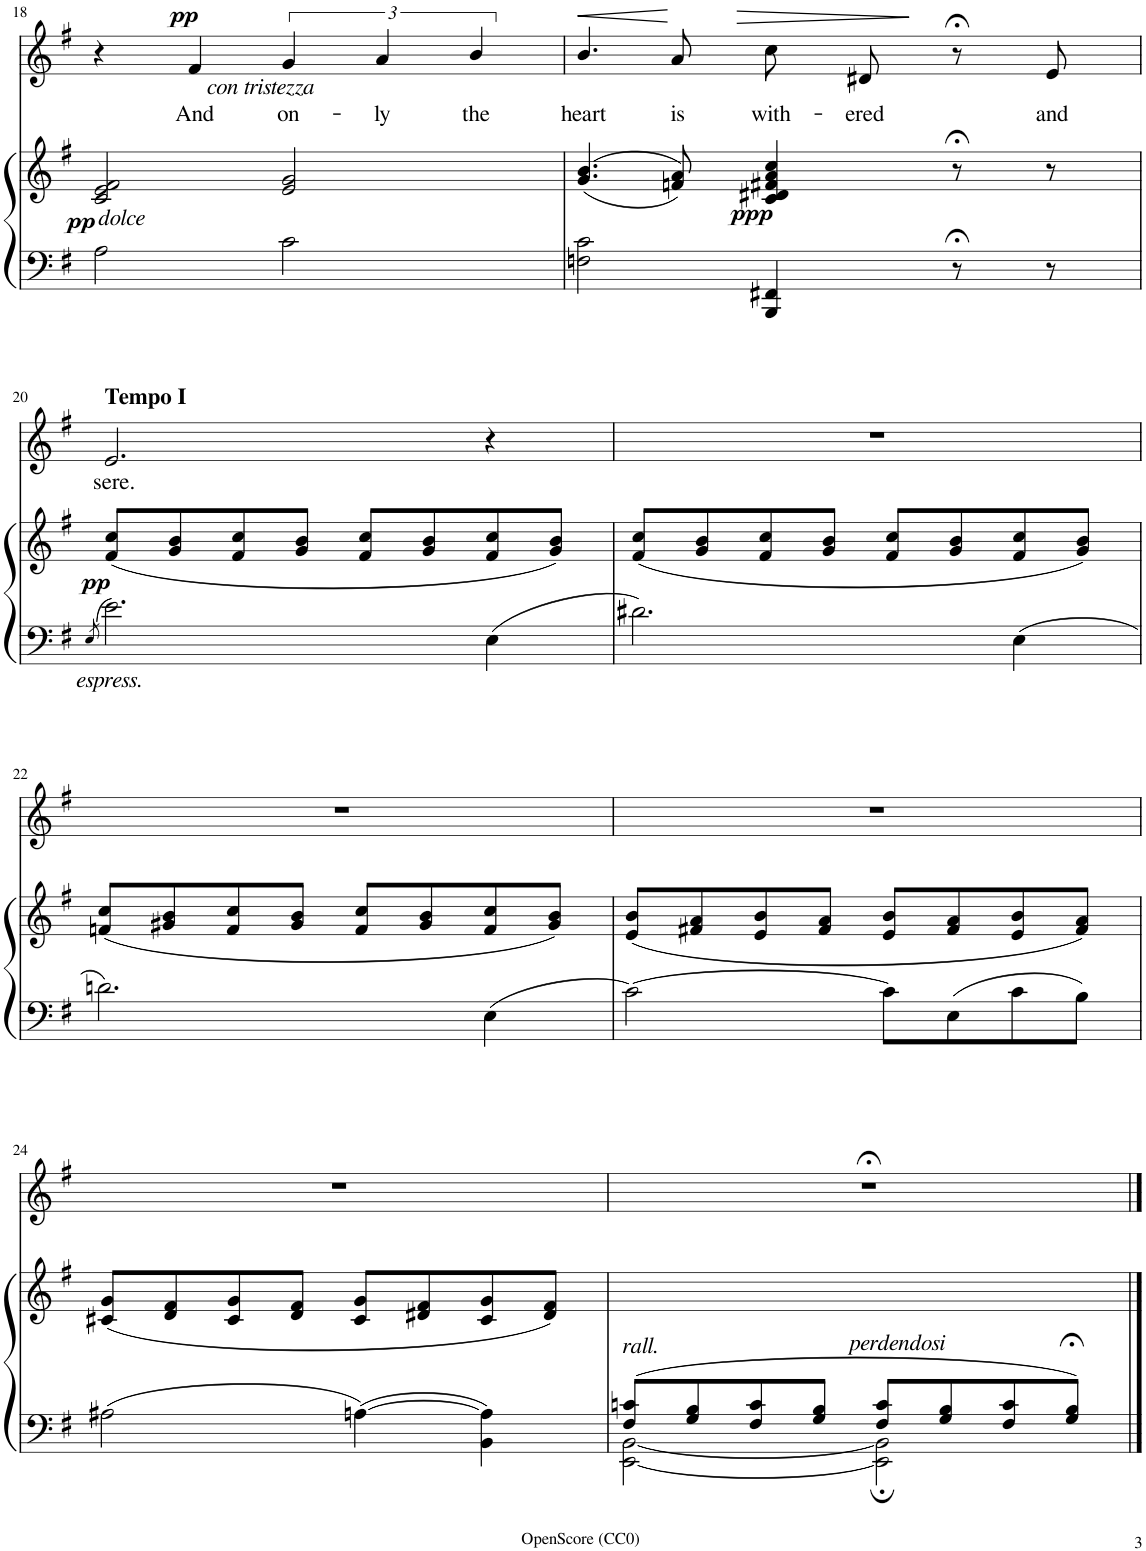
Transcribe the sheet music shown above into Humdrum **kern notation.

**kern	**kern	**dynam	**kern	**text	**dynam
*part2	*part2	*part2	*part1	*part1	*part1
*staff3	*staff2	*staff2/3	*staff1	*staff1	*staff1
*I"Piano	*	*	*I"Voice	*	*
*I'Pno	*	*	*	*	*
!!LO:PB:g=z
*clefF4	*clefG2	*	*clefG2	*	*
*k[f#]	*k[f#]	*	*k[f#]	*	*
*M4/4	*M4/4	*	*M4/4	*	*
*met(c)	*met(c)	*	*met(c)	*	*
=18	=18	=18	=18	=18	=18
!	!LO:TX:b:i:t=dolce	!	!	!	!
!	!	!LO:DY:b	!	!	!
2A\	2c/ 2e/ 2f#/	pp	4r	.	.
!	!	!	!LO:TX:b:i:t=con tristezza	!	!
!	!	!	!	!LO:LY:b	!LO:DY:a
.	.	.	4f#/	And	pp
!	!	!	!	!LO:LY:b	!
2c\	2e/ 2g/	.	6g/	on-	.
!	!	!	!	!LO:LY:b	!
.	.	.	6a/	-ly	.
!	!	!	!	!LO:LY:b	!
.	.	.	6b/	the	.
=19	=19	=19	=19	=19	=19
!	!	!	!	!LO:LY:b	!LO:HP:b
2Fn\ 2c\	(>(4.g/ 4.b/	.	4.b/	heart	<
!	!	!	!	!LO:LY:b	!
.	8fn/ 8a/))	.	8a/	is	[
!	!	!LO:DY:b	!	!LO:LY:b	!LO:HP:b
4BBB/ 4FF#X/	4c/ 4d#X/ 4f#X/ 4a/ 4cc/	ppp	8cc;</L	with-	>
!	!	!	!	!LO:LY:b	!
.	.	.	8d#X/J	-ered	.
8r;<	8r;<	.	8r;<	.	]
!	!	!	!	!LO:LY:b	!
8r	8r	.	8e/	and	.
!!LO:LB:g=z
=20	=20	=20	=20	=20	=20
8qE/	.	.	.	.	.
!	!	!	!LO:TX:a:B:t=Tempo I	!	!
!LO:TX:b:i:t=espress.	!	!	!	!	!
!	!	!LO:DY:b	!	!LO:LY:b	!
2.e\	(8f#/ 8cc/L	pp	2.e/	sere.	.
.	8g/ 8b/	.	.	.	.
.	8f#/ 8cc/	.	.	.	.
.	8g/ 8b/J	.	.	.	.
.	8f#/ 8cc/L	.	.	.	.
.	8g/ 8b/	.	.	.	.
4E\	8f#/ 8cc/	.	4r	.	.
.	8g/ 8b/J)	.	.	.	.
=21	=21	=21	=21	=21	=21
2.d#X\	(8f#/ 8cc/L	.	1r	.	.
.	8g/ 8b/	.	.	.	.
.	8f#/ 8cc/	.	.	.	.
.	8g/ 8b/J	.	.	.	.
.	8f#/ 8cc/L	.	.	.	.
.	8g/ 8b/	.	.	.	.
4E\	8f#/ 8cc/	.	.	.	.
.	8g/ 8b/J)	.	.	.	.
!!LO:LB:g=z
=22	=22	=22	=22	=22	=22
2.dn\	(8fn/ 8cc/L	.	1r	.	.
.	8g#X/ 8b/	.	.	.	.
.	8f/ 8cc/	.	.	.	.
.	8g#/ 8b/J	.	.	.	.
.	8f/ 8cc/L	.	.	.	.
.	8g#/ 8b/	.	.	.	.
4E\	8f/ 8cc/	.	.	.	.
.	8g#/ 8b/J)	.	.	.	.
=23	=23	=23	=23	=23	=23
[2c\	(8e/ 8b/L	.	1r	.	.
.	8f#X/ 8a/	.	.	.	.
.	8e/ 8b/	.	.	.	.
.	8f#/ 8a/J	.	.	.	.
8c\L]	8e/ 8b/L	.	.	.	.
8E\	8f#/ 8a/	.	.	.	.
8c\	8e/ 8b/	.	.	.	.
8B\J	8f#/ 8a/J)	.	.	.	.
!!LO:LB:g=z
=24	=24	=24	=24	=24	=24
2A#X\	(8c#X/ 8g/L	.	1r	.	.
.	8d/ 8f#/	.	.	.	.
.	8c#/ 8g/	.	.	.	.
.	8d/ 8f#/J	.	.	.	.
[4An\	8c#/ 8g/L	.	.	.	.
.	8d#X/ 8f#/	.	.	.	.
4BB\ 4A\]	8c#/ 8g/	.	.	.	.
.	8d#/ 8f#/J)	.	.	.	.
=25	=25	=25	=25	=25	=25
*^	*	*	*	*	*
!	!	!LO:TX:b:i:t=rall.	!	!	!	!
8F#/ 8cn/L	[2EE\ [<2BB\	2ryy	.	1r;<	.	.
8G/ 8B/	.	.	.	.	.	.
8F#/ 8c/	.	.	.	.	.	.
8G/ 8B/J	.	.	.	.	.	.
!	!	!LO:TX:b:i:t=perdendosi	!	!	!	!
8F#/ 8c/L	2EE\]; 2BB\];	2ryy	.	.	.	.
8G/ 8B/	.	.	.	.	.	.
8F#/ 8c/	.	.	.	.	.	.
8G/;< 8B/;<J	.	.	.	.	.	.
*v	*v	*	*	*	*	*
==	==	==	==	==	==
*-	*-	*-	*-	*-	*-
